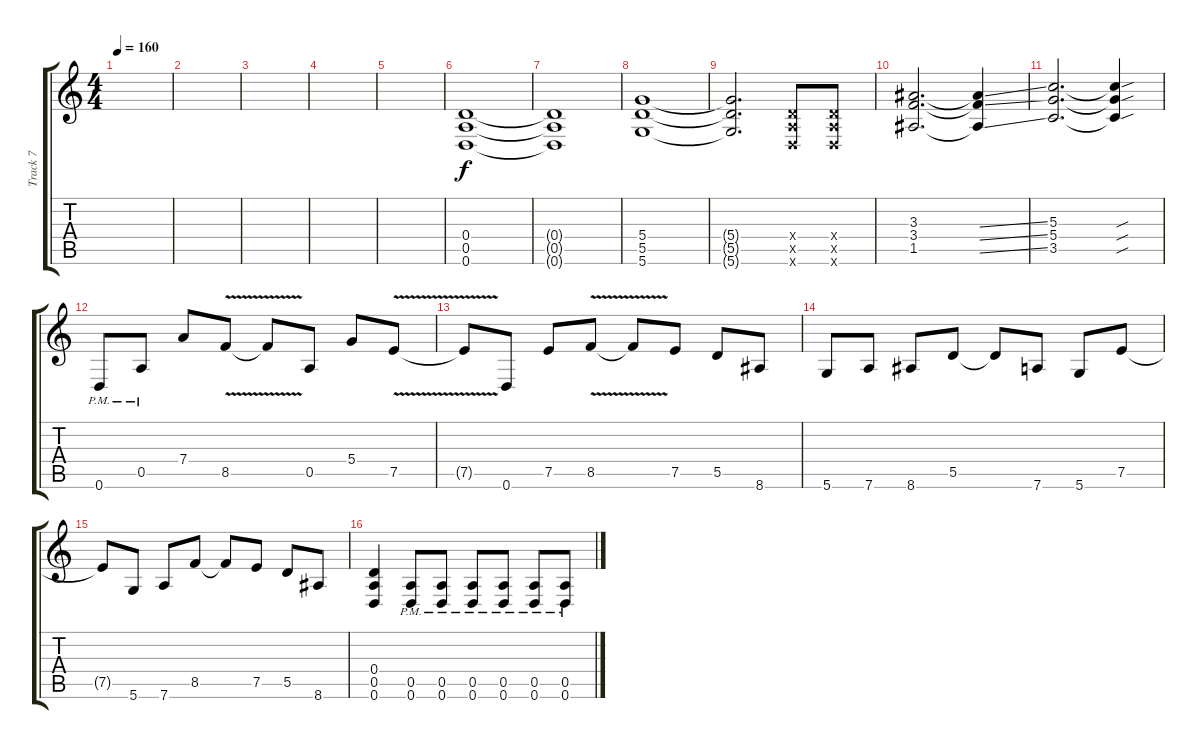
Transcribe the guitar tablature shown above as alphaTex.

\track ("Track 7" "Track 7") {instrument distortionguitar}
\staff {score tabs}
\tuning (E4 B3 G3 D3 A2 D2) {hide}
\ts (4 4)
\tempo 160
\clef g2
\ks c
|
|
|
|
|
(0.4 0.5 0.6).1 |
(0.4{t} 0.5{t} 0.6{t}).1 |
(5.4 5.5 5.6).1 |
(5.4{t} 5.5{t} 5.6{t}).2{d} (0.4{x} 0.5{x} 0.6{x}).8 (0.4{x} 0.5{x} 0.6{x}).8 |
(3.3 3.4 1.5).2{d} (3.3{ss t} 3.4{ss t} 1.5{ss t}).4 |
(5.3 5.4 3.5).2{d} (5.3{sou t} 5.4{sou t} 3.5{sou t}).4 |
0.6{pm}.8 0.5{pm}.8 7.4.8 8.5{v}.8 8.5{t}.8 0.5.8 5.4.8 7.5{v}.8 |
7.5{t}.8 0.6.8 7.5.8 8.5{v}.8 8.5{t}.8 7.5.8 5.5.8 8.6.8 |
5.6.8 7.6.8 8.6.8 5.5.8 5.5{t}.8 7.6.8 5.6.8 7.5.8 |
7.5{t}.8 5.6.8 7.6.8 8.5.8 8.5{t}.8 7.5.8 5.5.8 8.6.8 |
(0.4 0.5 0.6).4 (0.5{pm} 0.6{pm}).8 (0.5{pm} 0.6{pm}).8 (0.5{pm} 0.6{pm}).8 (0.5{pm} 0.6{pm}).8 (0.5{pm} 0.6{pm}).8 (0.5{pm} 0.6{pm}).8
